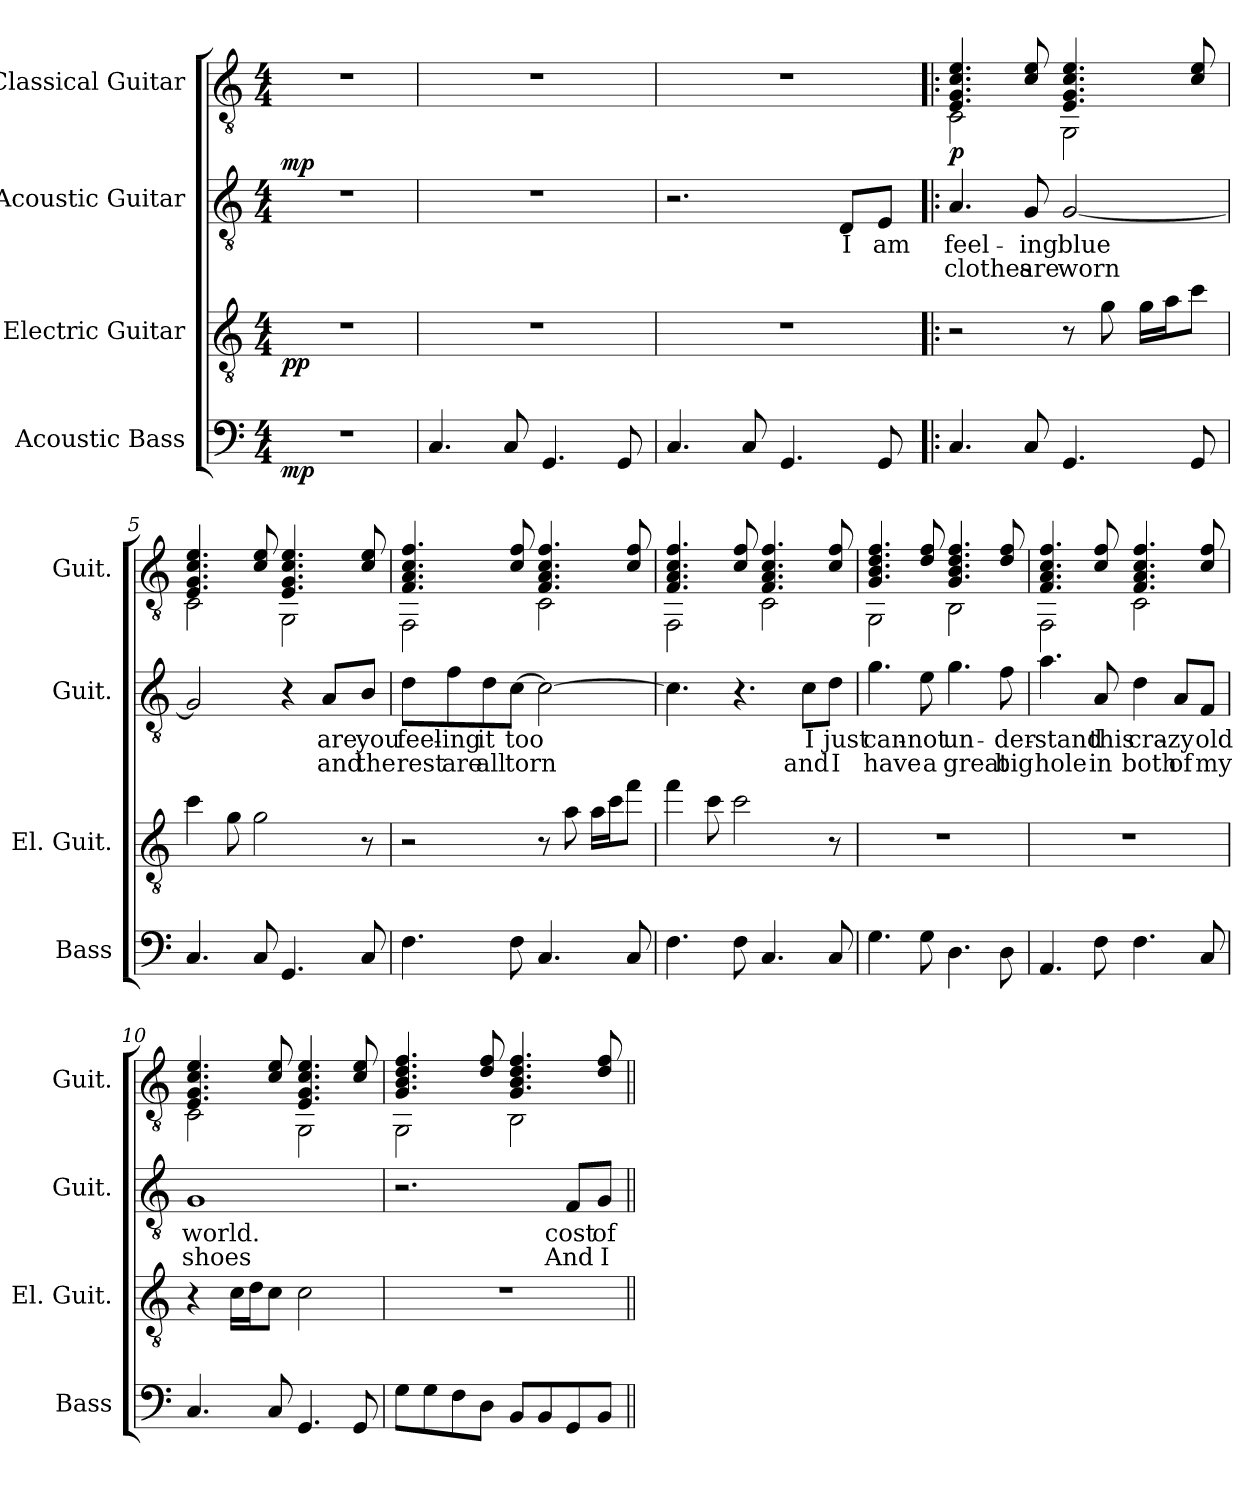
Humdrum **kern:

**kern	**dynam	**kern	**dynam	**kern	**text	**text	**dynam	**kern	**dynam
*part4	*part4	*part3	*part3	*part2	*part2	*part2	*part2	*part1	*part1
*staff4	*staff4	*staff3	*staff3	*staff2	*staff2	*staff2	*staff2	*staff1	*staff1
*I"Acoustic Bass	*	*I"Electric Guitar	*	*I"Acoustic Guitar	*	*	*	*I"Classical Guitar	*
*I'Bass	*	*I'El. Guit.	*	*I'Guit.	*	*	*	*I'Guit.	*
*clefF4	*	*clefGv2	*	*clefGv2	*	*	*	*clefGv2	*
*ITrd7c12	*	*	*	*	*	*	*	*	*
*k[]	*	*k[]	*	*k[]	*	*	*	*k[]	*
*M4/4	*	*M4/4	*	*M4/4	*	*	*	*M4/4	*
*MM100	*	*MM100	*	*MM100	*	*	*	*MM100	*
=1	=1	=1	=1	=1	=1	=1	=1	=1	=1
!	!LO:DY:b	!	!LO:DY:b	!	!	!	!LO:DY:b	!	!
1r	mp	1r	pp	1r	.	.	mp	1r	.
=2	=2	=2	=2	=2	=2	=2	=2	=2	=2
4.CC/	.	1r	.	1r	.	.	.	1r	.
8CC/	.	.	.	.	.	.	.	.	.
4.GGG/	.	.	.	.	.	.	.	.	.
8GGG/	.	.	.	.	.	.	.	.	.
=3	=3	=3	=3	=3	=3	=3	=3	=3	=3
4.CC/	.	1r	.	2.r	.	.	.	1r	.
8CC/	.	.	.	.	.	.	.	.	.
4.GGG/	.	.	.	.	.	.	.	.	.
!	!	!	!	!	!LO:LY:b	!	!	!	!
.	.	.	.	8D/L	I	.	.	.	.
!	!	!	!	!	!LO:LY:b	!	!	!	!
8GGG/	.	.	.	8E/J	am	.	.	.	.
=4!|:	=4!|:	=4!|:	=4!|:	=4!|:	=4!|:	=4!|:	=4!|:	=4!|:	=4!|:
!	!	!	!	!	!LO:LY:b	!LO:LY:b	!	!	!LO:DY:b
*	*	*	*	*	*	*	*	*^	*
4.CC/	.	2r	.	4.A/	feel-	clothes	.	4.E/ 4.G/ 4.c/ 4.e/	2C\	p
!	!	!	!	!	!LO:LY:b	!LO:LY:b	!	!	!	!
8CC/	.	.	.	8G/	-ing	are	.	8c/ 8e/	.	.
!	!	!	!	!	!LO:LY:b	!LO:LY:b	!	!	!	!
4.GGG/	.	8r	.	[2G/	blue	worn	.	4.E/ 4.G/ 4.c/ 4.e/	2GG\	.
.	.	8g\	.	.	.	.	.	.	.	.
.	.	16g\LL	.	.	.	.	.	.	.	.
.	.	16a\J	.	.	.	.	.	.	.	.
8GGG/	.	8cc\J	.	.	.	.	.	8c/ 8e/	.	.
=5	=5	=5	=5	=5	=5	=5	=5	=5	=5	=5
4.CC/	.	4cc\	.	2G/]	.	.	.	4.E/ 4.G/ 4.c/ 4.e/	2C\	.
.	.	8g\	.	.	.	.	.	.	.	.
8CC/	.	2g\	.	.	.	.	.	8c/ 8e/	.	.
4.GGG/	.	.	.	4r	.	.	.	4.E/ 4.G/ 4.c/ 4.e/	2GG\	.
!	!	!	!	!	!LO:LY:b	!LO:LY:b	!	!	!	!
.	.	.	.	8A/L	are	and	.	.	.	.
!	!	!	!	!	!LO:LY:b	!LO:LY:b	!	!	!	!
8CC/	.	8r	.	8B/J	you	the	.	8c/ 8e/	.	.
!!LO:PB:g=z	!!
=6	=6	=6	=6	=6	=6	=6	=6	=6	=6	=6
!	!	!	!	!	!LO:LY:b	!LO:LY:b	!	!	!	!
4.FF\	.	2r	.	8d\L	feel-	rest	.	4.F/ 4.A/ 4.c/ 4.f/	2FF\	.
!	!	!	!	!	!LO:LY:b	!LO:LY:b	!	!	!	!
.	.	.	.	8f\	-ing	are	.	.	.	.
!	!	!	!	!	!LO:LY:b	!LO:LY:b	!	!	!	!
.	.	.	.	8d\	it	all	.	.	.	.
!	!	!	!	!	!LO:LY:b	!LO:LY:b	!	!	!	!
8FF\	.	.	.	[8c\J	too	torn	.	8c/ 8f/	.	.
4.CC/	.	8r	.	2c\_	.	.	.	4.F/ 4.A/ 4.c/ 4.f/	2C\	.
.	.	8a\	.	.	.	.	.	.	.	.
.	.	16a\LL	.	.	.	.	.	.	.	.
.	.	16cc\J	.	.	.	.	.	.	.	.
8CC/	.	8ff\J	.	.	.	.	.	8c/ 8f/	.	.
=7	=7	=7	=7	=7	=7	=7	=7	=7	=7	=7
4.FF\	.	4ff\	.	4.c\]	.	.	.	4.F/ 4.A/ 4.c/ 4.f/	2FF\	.
.	.	8cc\	.	.	.	.	.	.	.	.
8FF\	.	2cc\	.	4.r	.	.	.	8c/ 8f/	.	.
4.CC/	.	.	.	.	.	.	.	4.F/ 4.A/ 4.c/ 4.f/	2C\	.
!	!	!	!	!	!LO:LY:b	!LO:LY:b	!	!	!	!
.	.	.	.	8c\L	I	and	.	.	.	.
!	!	!	!	!	!LO:LY:b	!LO:LY:b	!	!	!	!
8CC/	.	8r	.	8d\J	just	I	.	8c/ 8f/	.	.
=8	=8	=8	=8	=8	=8	=8	=8	=8	=8	=8
!	!	!	!	!	!LO:LY:b	!LO:LY:b	!	!	!	!
4.GG\	.	1r	.	4.g\	can-	have	.	4.G/ 4.B/ 4.d/ 4.f/	2GG\	.
!	!	!	!	!	!LO:LY:b	!LO:LY:b	!	!	!	!
8GG\	.	.	.	8e\	-not	a	.	8d/ 8f/	.	.
!	!	!	!	!	!LO:LY:b	!LO:LY:b	!	!	!	!
4.DD\	.	.	.	4.g\	un-	great	.	4.G/ 4.B/ 4.d/ 4.f/	2BB\	.
!	!	!	!	!	!LO:LY:b	!LO:LY:b	!	!	!	!
8DD\	.	.	.	8f\	-der-	big	.	8d/ 8f/	.	.
=9	=9	=9	=9	=9	=9	=9	=9	=9	=9	=9
!	!	!	!	!	!LO:LY:b	!LO:LY:b	!	!	!	!
4.AAA/	.	1r	.	4.a\	-stand	hole	.	4.F/ 4.A/ 4.c/ 4.f/	2FF\	.
!	!	!	!	!	!LO:LY:b	!LO:LY:b	!	!	!	!
8FF\	.	.	.	8A/	this	in	.	8c/ 8f/	.	.
!	!	!	!	!	!LO:LY:b	!LO:LY:b	!	!	!	!
4.FF\	.	.	.	4d\	cra-	both	.	4.F/ 4.A/ 4.c/ 4.f/	2C\	.
!	!	!	!	!	!LO:LY:b	!LO:LY:b	!	!	!	!
.	.	.	.	8A/L	-zy	of	.	.	.	.
!	!	!	!	!	!LO:LY:b	!LO:LY:b	!	!	!	!
8CC/	.	.	.	8F/J	old	my	.	8c/ 8f/	.	.
!!LO:LB:g=z	!!
=10	=10	=10	=10	=10	=10	=10	=10	=10	=10	=10
!	!	!	!	!	!LO:LY:b	!LO:LY:b	!	!	!	!
4.CC/	.	4r	.	1G	world.	shoes	.	4.E/ 4.G/ 4.c/ 4.e/	2C\	.
.	.	16c\LL	.	.	.	.	.	.	.	.
.	.	16d\J	.	.	.	.	.	.	.	.
8CC/	.	8c\J	.	.	.	.	.	8c/ 8e/	.	.
4.GGG/	.	2c\	.	.	.	.	.	4.E/ 4.G/ 4.c/ 4.e/	2GG\	.
8GGG/	.	.	.	.	.	.	.	8c/ 8e/	.	.
=11	=11	=11	=11	=11	=11	=11	=11	=11	=11	=11
8GG\L	.	1r	.	2.r	.	.	.	4.G/ 4.B/ 4.d/ 4.f/	2GG\	.
8GG\	.	.	.	.	.	.	.	.	.	.
8FF\	.	.	.	.	.	.	.	.	.	.
8DD\J	.	.	.	.	.	.	.	8d/ 8f/	.	.
8BBB/L	.	.	.	.	.	.	.	4.G/ 4.B/ 4.d/ 4.f/	2BB\	.
8BBB/	.	.	.	.	.	.	.	.	.	.
!	!	!	!	!	!LO:LY:b	!LO:LY:b	!	!	!	!
8GGG/	.	.	.	8F/L	cost	And	.	.	.	.
!	!	!	!	!	!LO:LY:b	!LO:LY:b	!	!	!	!
8BBB/J	.	.	.	8G/J	of	I	.	8d/ 8f/	.	.
*	*	*	*	*	*	*	*	*v	*v	*
=||	=||	=||	=||	=||	=||	=||	=||	=||	=||
*-	*-	*-	*-	*-	*-	*-	*-	*-	*-
